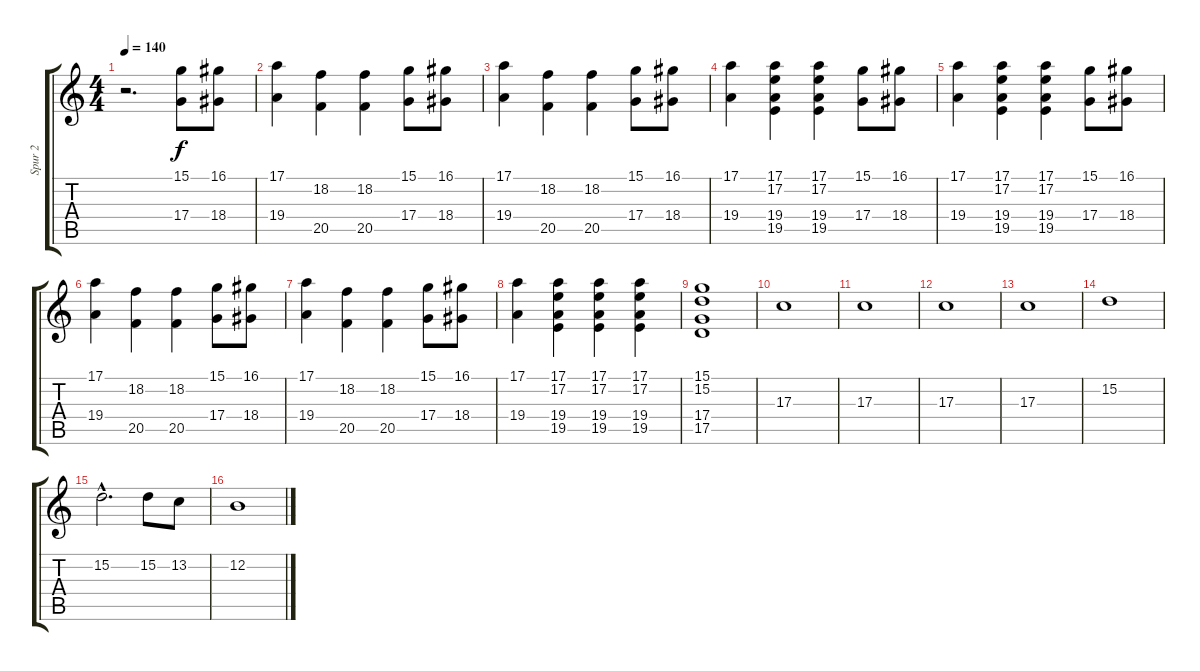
\track ("Spur 2" "Spur 2") {instrument lead2sawtooth}
\staff {score tabs}
\tuning (E4 B3 G3 D3 A2 E2) {hide}
\ts (4 4)
\tempo 140
\clef g2
\ks c
r.2{d dy f} (15.1 17.4).8 (16.1 18.4).8 |
(17.1 19.4).4 (18.2 20.5).4 (18.2 20.5).4 (15.1 17.4).8 (16.1 18.4).8 |
(17.1 19.4).4 (18.2 20.5).4 (18.2 20.5).4 (15.1 17.4).8 (16.1 18.4).8 |
(17.1 19.4).4 (17.1 17.2 19.4 19.5).4 (17.1 17.2 19.4 19.5).4 (15.1 17.4).8 (16.1 18.4).8 |
(17.1 19.4).4 (17.1 17.2 19.4 19.5).4 (17.1 17.2 19.4 19.5).4 (15.1 17.4).8 (16.1 18.4).8 |
(17.1 19.4).4 (18.2 20.5).4 (18.2 20.5).4 (15.1 17.4).8 (16.1 18.4).8 |
(17.1 19.4).4 (18.2 20.5).4 (18.2 20.5).4 (15.1 17.4).8 (16.1 18.4).8 |
(17.1 19.4).4 (17.1 17.2 19.4 19.5).4 (17.1 17.2 19.4 19.5).4 (17.1 17.2 19.4 19.5).4 |
(15.1 15.2 17.4 17.5).1 |
17.3.1 |
17.3.1 |
17.3.1 |
17.3.1 |
15.2.1 |
15.2{hac}.2{d} 15.2.8 13.2.8 |
12.2.1
